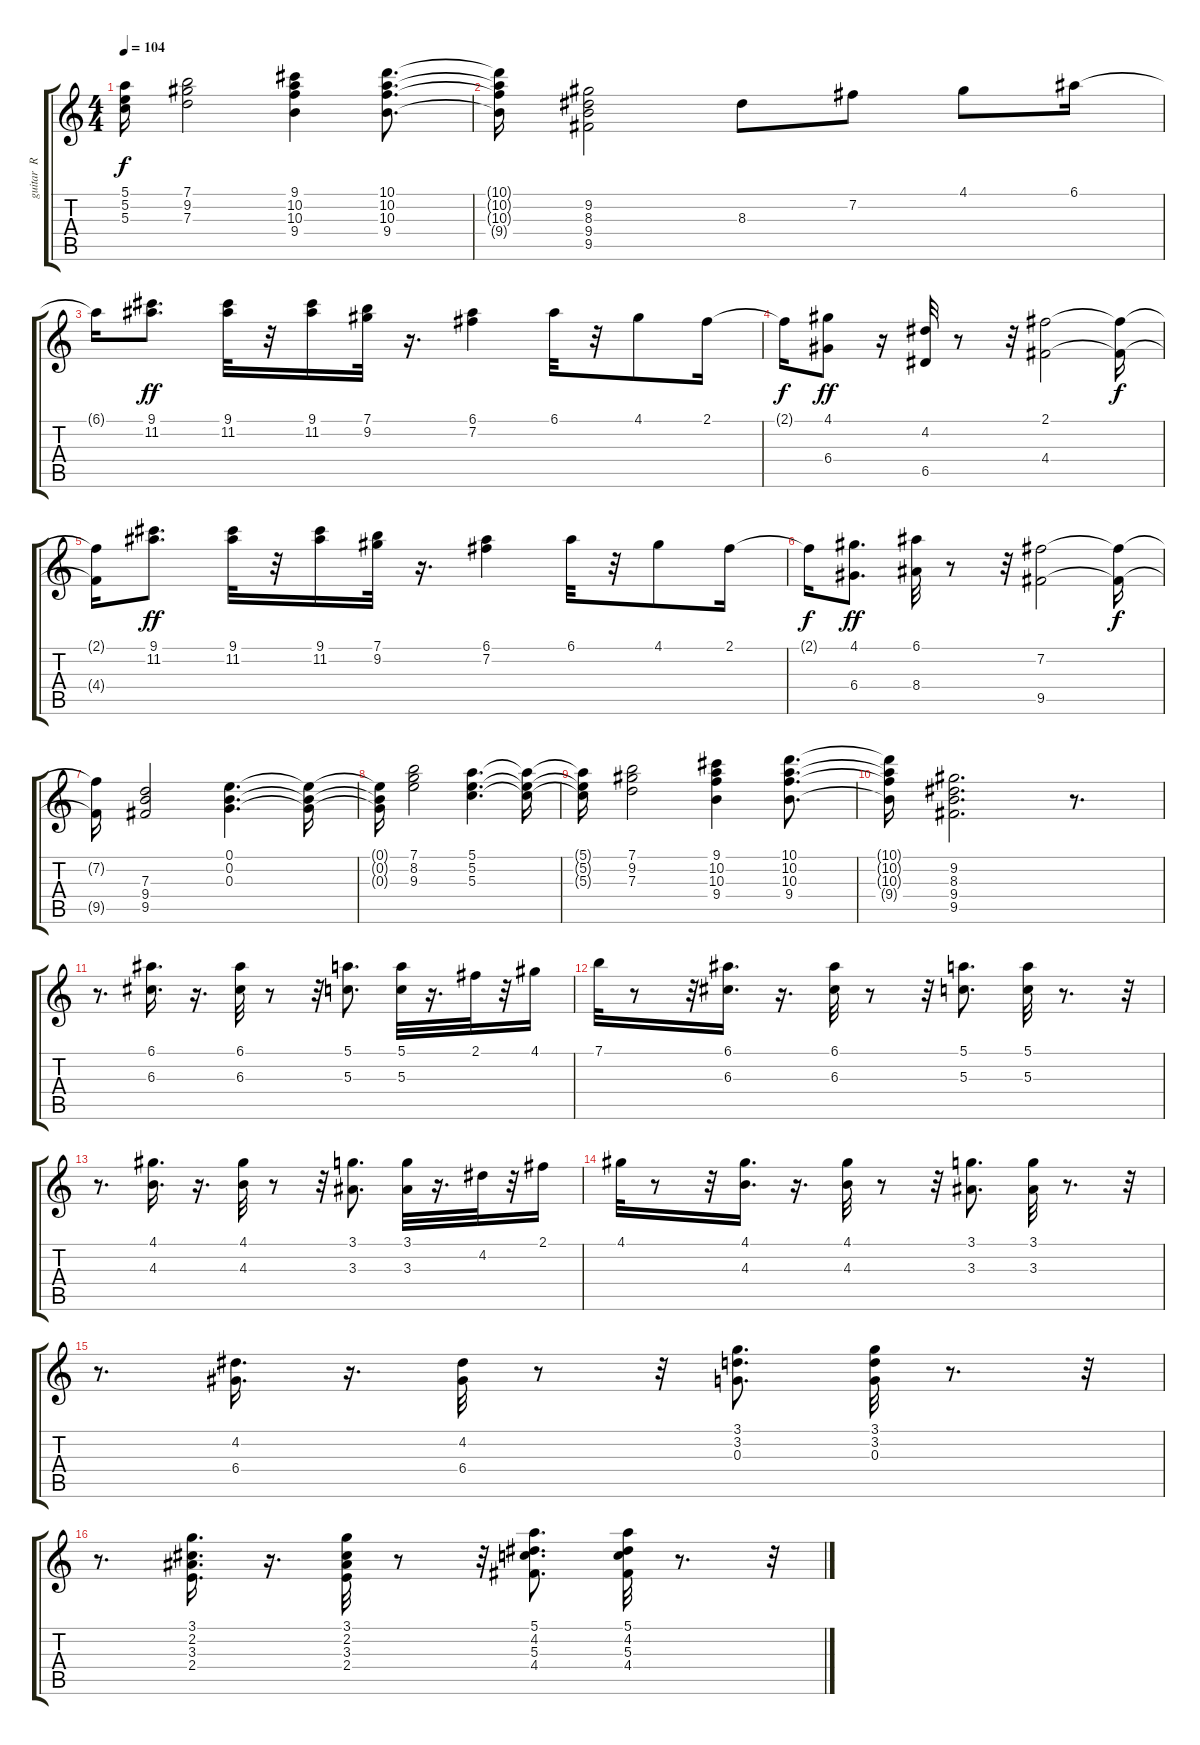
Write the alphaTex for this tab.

\track ("guitar  R" "guitar  R") {instrument electricguitarjazz}
\staff {score tabs}
\tuning (E4 B3 G3 D3 A2 E2) {hide}
\ts (4 4)
\tempo 104
\clef g2
\ks c
(5.1{t} 5.2{t} 5.3{t}).16{dy f} (7.1 9.2 7.3).2 (9.1 10.2 10.3 9.4).4 (10.1 10.2 10.3 9.4).8{d} |
(10.1{t} 10.2{t} 10.3{t} 9.4{t}).16 (9.2 8.3 9.4 9.5).2 8.3.8 7.2.8 4.1.8 6.1.16 |
6.1{t}.16 (9.1 11.2).8{d dy ff} (9.1 11.2).32 r.32 (9.1 11.2).16 (7.1 9.2).32 r.16{d} (6.1 7.2).4 6.1.32 r.32 4.1.8 2.1.16 |
2.1{t}.16{dy f} (4.1 6.4).8{dy ff} r.16 (4.2 6.5).32 r.8 r.32 (2.1 4.4).2 (2.1{t} 4.4{t}).16{dy f} |
(2.1{t} 4.4{t}).16 (9.1 11.2).8{d dy ff} (9.1 11.2).32 r.32 (9.1 11.2).16 (7.1 9.2).32 r.16{d} (6.1 7.2).4 6.1.32 r.32 4.1.8 2.1.16 |
2.1{t}.16{dy f} (4.1 6.4).8{d dy ff} (6.1 8.4).32 r.8 r.32 (7.2 9.5).2 (7.2{t} 9.5{t}).16{dy f} |
(7.2{t} 9.5{t}).16 (7.3 9.4 9.5).2 (0.1 0.2 0.3).4{d} (0.1{t} 0.2{t} 0.3{t}).16 |
(0.1{t} 0.2{t} 0.3{t}).16 (7.1 8.2 9.3).2 (5.1 5.2 5.3).4{d} (5.1{t} 5.2{t} 5.3{t}).16 |
(5.1{t} 5.2{t} 5.3{t}).16 (7.1 9.2 7.3).2 (9.1 10.2 10.3 9.4).4 (10.1 10.2 10.3 9.4).8{d} |
(10.1{t} 10.2{t} 10.3{t} 9.4{t}).16 (9.2 8.3 9.4 9.5).2{d} r.8{d} |
r.8{d} (6.1 6.3).16{d} r.16{d} (6.1 6.3).32 r.8 r.32 (5.1 5.3).8{d} (5.1 5.3).32 r.16{d} 2.1.32 r.32 4.1.16 |
7.1.32 r.8 r.32 (6.1 6.3).16{d} r.16{d} (6.1 6.3).32 r.8 r.32 (5.1 5.3).8{d} (5.1 5.3).32 r.8{d} r.32 |
r.8{d} (4.1 4.3).16{d} r.16{d} (4.1 4.3).32 r.8 r.32 (3.1 3.3).8{d} (3.1 3.3).32 r.16{d} 4.2.32 r.32 2.1.16 |
4.1.32 r.8 r.32 (4.1 4.3).16{d} r.16{d} (4.1 4.3).32 r.8 r.32 (3.1 3.3).8{d} (3.1 3.3).32 r.8{d} r.32 |
r.8{d} (4.2 6.4).16{d} r.16{d} (4.2 6.4).32 r.8 r.32 (3.1 3.2 0.3).8{d} (3.1 3.2 0.3).32 r.8{d} r.32 |
r.8{d} (3.1 2.2 3.3 2.4).16{d} r.16{d} (3.1 2.2 3.3 2.4).32 r.8 r.32 (5.1 4.2 5.3 4.4).8{d} (5.1 4.2 5.3 4.4).32 r.8{d} r.32
